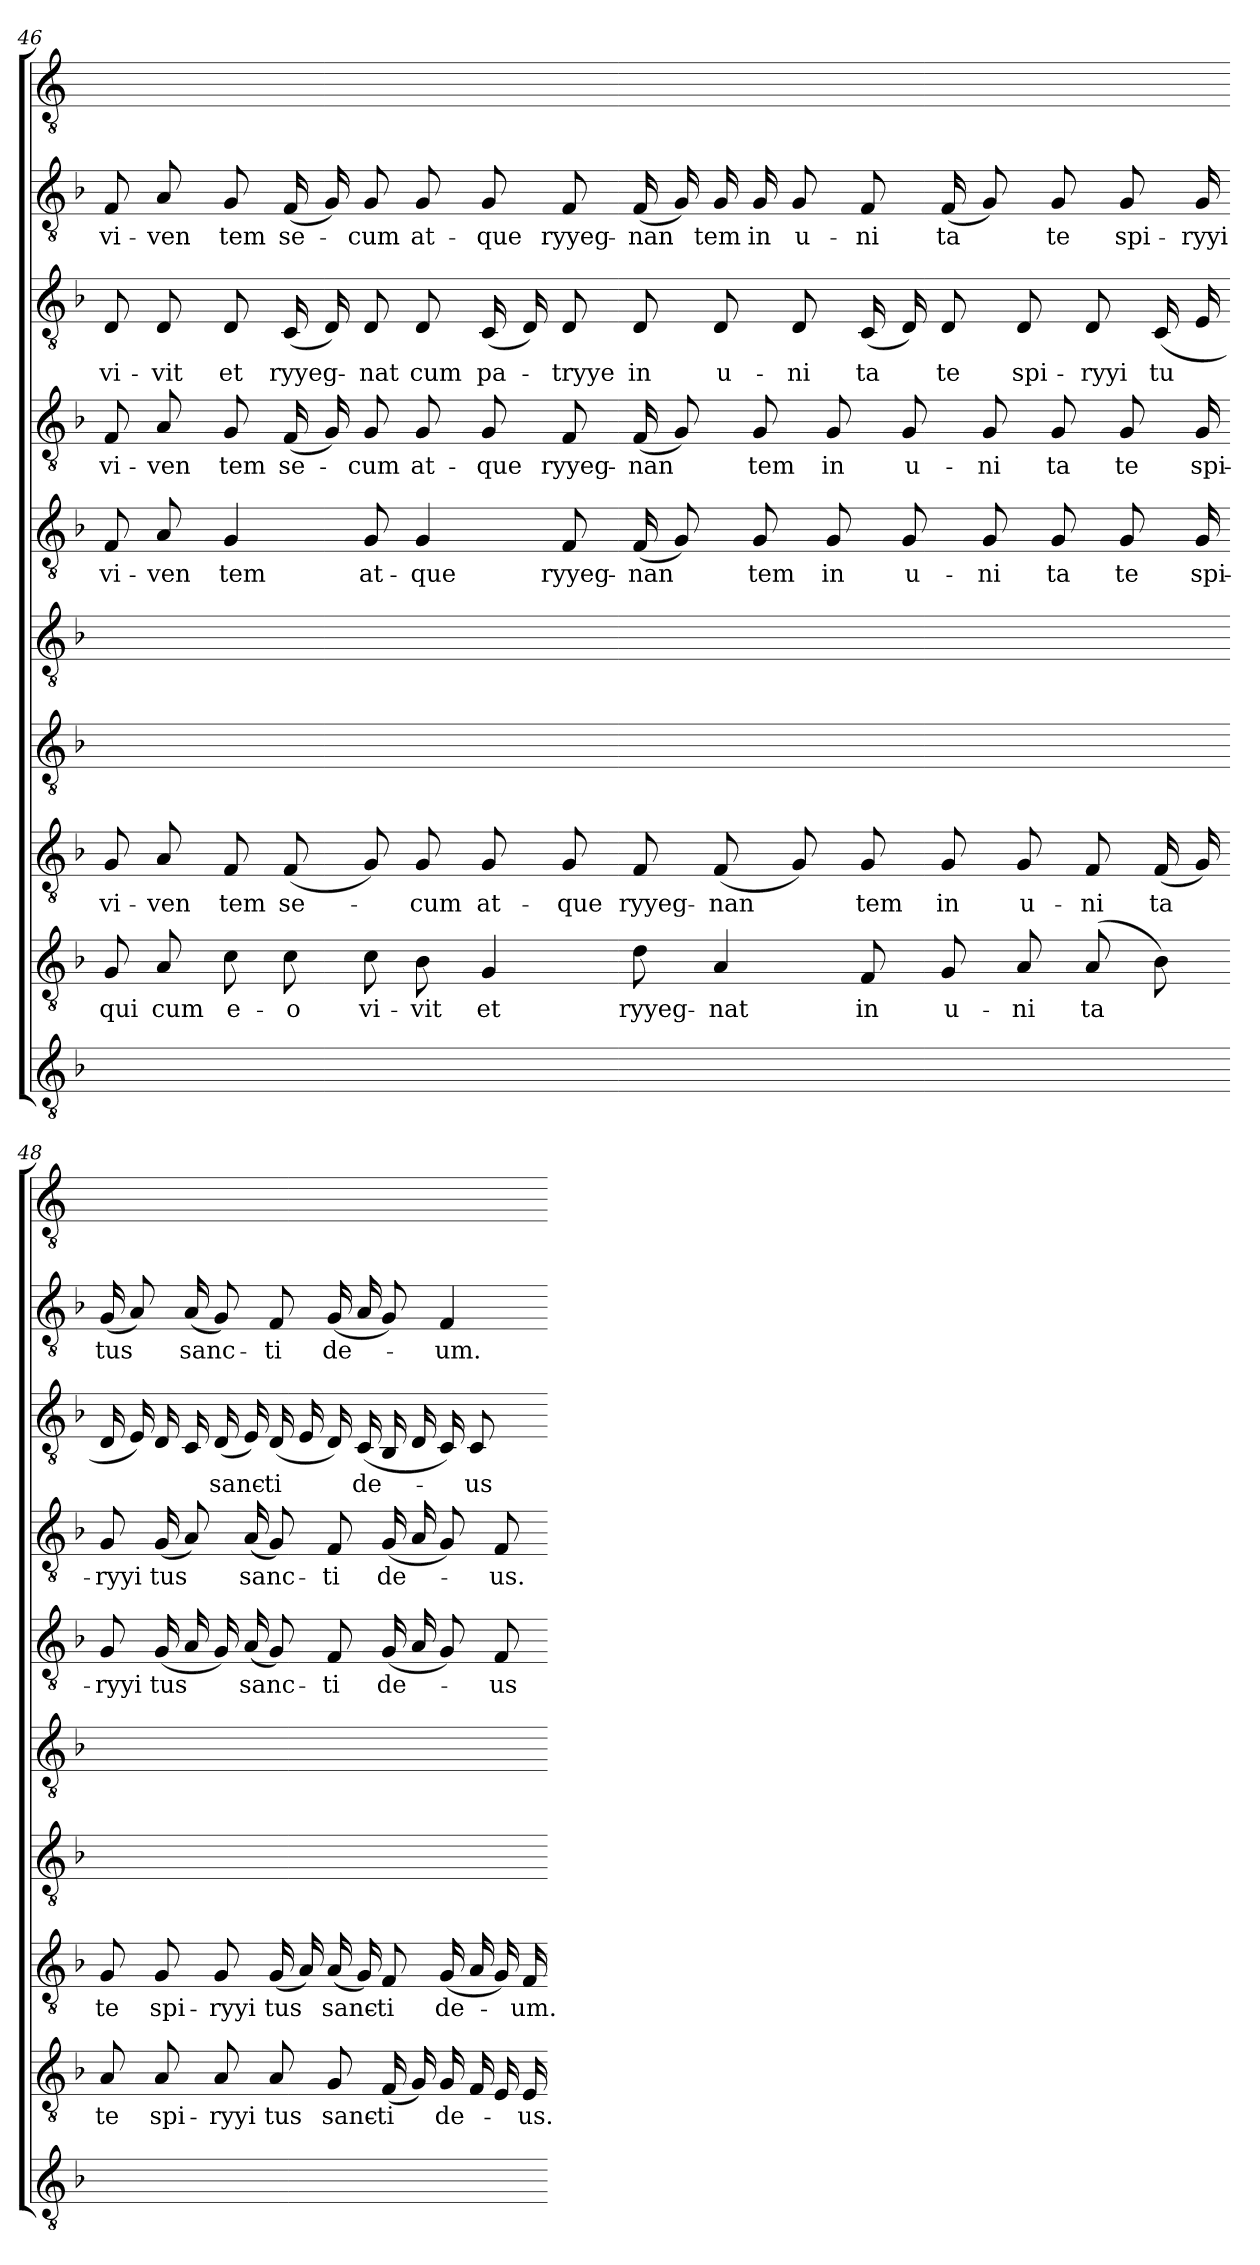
**kern	**kern	**text	**kern	**text	**kern	**kern	**kern	**text	**kern	**text	**kern	**text	**kern	**text	**kern
*part10	*part9	*part9	*part8	*part8	*part7	*part6	*part5	*part5	*part4	*part4	*part3	*part3	*part2	*part2	*part1
*staff10	*staff9	*staff9	*staff8	*staff8	*staff7	*staff6	*staff5	*staff5	*staff4	*staff4	*staff3	*staff3	*staff2	*staff2	*staff1
*clefGv2	*clefGv2	*	*clefGv2	*	*clefGv2	*clefGv2	*clefGv2	*	*clefGv2	*	*clefGv2	*	*clefGv2	*	*clefGv2
*k[b-]	*k[b-]	*	*k[b-]	*	*k[b-]	*k[b-]	*k[b-]	*	*k[b-]	*	*k[b-]	*	*k[b-]	*	*k[]
=46	=46	=46	=46	=46	=46	=46	=46	=46	=46	=46	=46	=46	=46	=46	=46
1ryy	8G	qui	8G	vi-	1ryy	1ryy	8F	vi-	8F	vi-	8D	vi-	8F	vi-	1ryy
.	8A	cum	8A	ven	.	.	8A	ven	8A	ven	8D	-vit	8A	ven	.
.	8c	e-	8F	-tem	.	.	4G	-tem	8G	-tem	8D	et	8G	-tem	.
.	8c	-o	(8F	se-	.	.	.	.	(16F	se-	(16C	ryyeg-	(16F	se-	.
.	.	.	.	.	.	.	.	.	16G)	.	16D)	.	16G)	.	.
.	8c	vi-	8G)	.	.	.	8G	at-	8G	-cum	8D	-nat	8G	-cum	.
.	8B-	-vit	8G	-cum	.	.	4G	-que	8G	at-	8D	cum	8G	at-	.
.	4G	et	8G	at-	.	.	.	.	8G	-que	(16C	pa-	8G	-que	.
.	.	.	.	.	.	.	.	.	.	.	16D)	.	.	.	.
.	.	.	8G	-que	.	.	8F	ryyeg-	8F	ryyeg-	8D	-tryye	8F	ryyeg-	.
=47-	=47-	=47-	=47-	=47-	=47-	=47-	=47-	=47-	=47-	=47-	=47-	=47-	=47-	=47-	=47-
1ryy	8d	ryyeg-	8F	ryyeg-	1ryy	1ryy	(16F	nan	(16F	nan	8D	in	(16F	nan	1ryy
.	.	.	.	.	.	.	8G)	.	8G)	.	.	.	16G)	.	.
.	4A	-nat	(8F	nan	.	.	.	.	.	.	8D	u-	16G	-tem	.
.	.	.	.	.	.	.	8G	-tem	8G	-tem	.	.	16G	in	.
.	.	.	8G)	.	.	.	.	.	.	.	8D	ni	8G	u-	.
.	.	.	.	.	.	.	8G	in	8G	in	.	.	.	.	.
.	8F	in	8G	-tem	.	.	.	.	.	.	(16C	ta	8F	ni	.
.	.	.	.	.	.	.	8G	u-	8G	u-	16D)	.	.	.	.
.	8G	u-	8G	in	.	.	.	.	.	.	8D	-te	(16F	ta	.
.	.	.	.	.	.	.	8G	ni	8G	ni	.	.	8G)	.	.
.	8A	ni	8G	u-	.	.	.	.	.	.	8D	spi-	.	.	.
.	.	.	.	.	.	.	8G	ta	8G	ta	.	.	8G	-te	.
.	(8A	ta	8F	ni	.	.	.	.	.	.	8D	ryyi	.	.	.
.	.	.	.	.	.	.	8G	-te	8G	-te	.	.	8G	spi-	.
.	8B-)	.	(16F	ta	.	.	.	.	.	.	(16C	-tu	.	.	.
.	.	.	16G)	.	.	.	16G	spi-	16G	spi-	16E	.	16G	ryyi	.
=48-	=48-	=48-	=48-	=48-	=48-	=48-	=48-	=48-	=48-	=48-	=48-	=48-	=48-	=48-	=48-
1ryy	8A	-te	8G	-te	1ryy	1ryy	8G	ryyi	8G	ryyi	16D	.	(16G	-tus	1ryy
.	.	.	.	.	.	.	.	.	.	.	16E)	.	8A)	.	.
.	8A	spi-	8G	spi-	.	.	(16G	-tus	(16G	-tus	16D	.	.	.	.
.	.	.	.	.	.	.	16A	.	8A)	.	16C	.	(16A	sanc-	.
.	8A	ryyi	8G	ryyi	.	.	16G)	.	.	.	(16D	sanc-	8G)	.	.
.	.	.	.	.	.	.	(16A	sanc-	(16A	sanc-	16E)	.	.	.	.
.	8A	-tus	(16G	-tus	.	.	8G)	.	8G)	.	(16D	-ti	8F	-ti	.
.	.	.	16A)	.	.	.	.	.	.	.	16E	.	.	.	.
.	8G	sanc-	(16A	sanc-	.	.	8F	-ti	8F	-ti	16D)	.	(16G	de-	.
.	.	.	16G)	.	.	.	.	.	.	.	(16C	de-	16A	.	.
.	(16F	-ti	8F	-ti	.	.	(16G	de-	(16G	de-	16BB-	.	8G)	.	.
.	16G)	.	.	.	.	.	16A	.	16A	.	16D	.	.	.	.
.	16G	de-	(16G	de-	.	.	8G)	.	8G)	.	16C)	.	4F	-um.	.
.	16F	.	16A	.	.	.	.	.	.	.	8C	-us	.	.	.
.	16E	.	16G)	.	.	.	8F	-us	8F	-us.	.	.	.	.	.
.	16E	-us.	16F	-um.	.	.	.	.	.	.	16ryy	.	.	.	.
=-	=-	=-	=-	=-	=-	=-	=-	=-	=-	=-	=-	=-	=-	=-	=-
*-	*-	*-	*-	*-	*-	*-	*-	*-	*-	*-	*-	*-	*-	*-	*-
